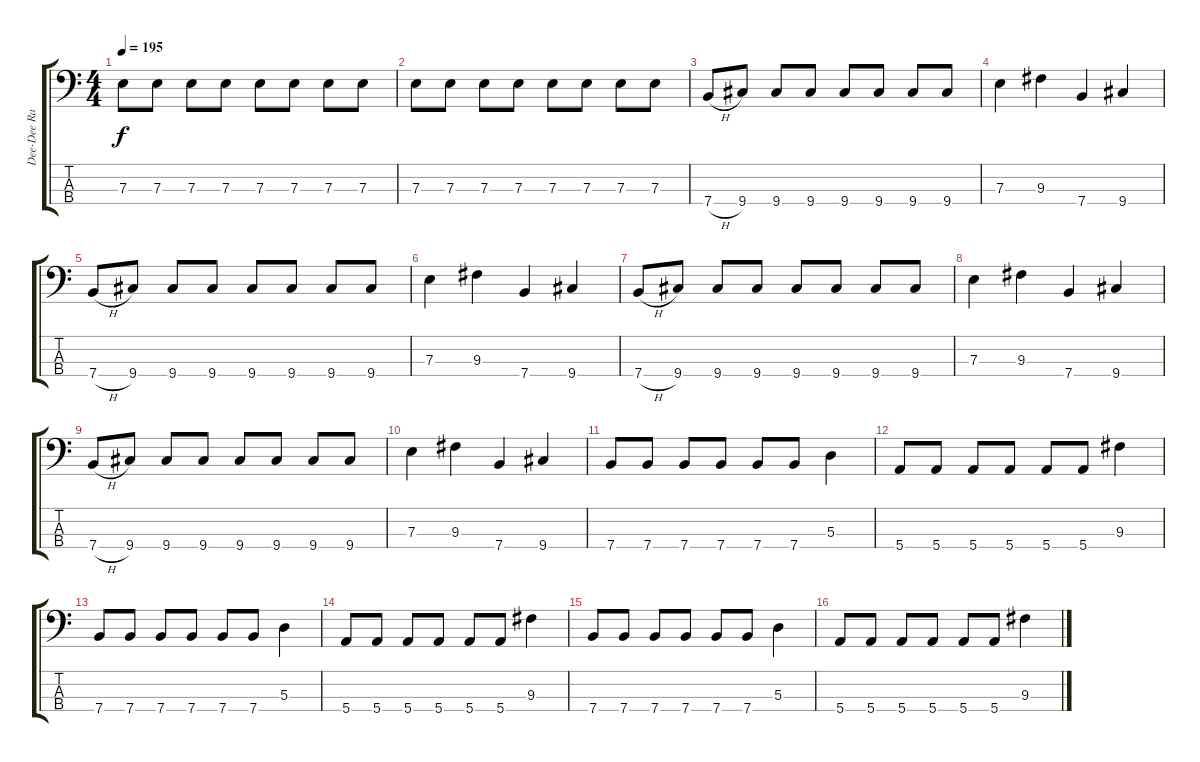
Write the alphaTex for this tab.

\track ("Dee-Dee Ramone" "Dee-Dee Ra") {instrument electricbasspick}
\staff {score tabs}
\tuning (G2 D2 A1 E1) {hide}
\ts (4 4)
\tempo 195
\clef f4
\ks c
7.3.8{dy f} 7.3.8 7.3.8 7.3.8 7.3.8 7.3.8 7.3.8 7.3.8 |
7.3.8 7.3.8 7.3.8 7.3.8 7.3.8 7.3.8 7.3.8 7.3.8 |
7.4{h}.8 9.4.8 9.4.8 9.4.8 9.4.8 9.4.8 9.4.8 9.4.8 |
7.3.4 9.3.4 7.4.4 9.4.4 |
7.4{h}.8 9.4.8 9.4.8 9.4.8 9.4.8 9.4.8 9.4.8 9.4.8 |
7.3.4 9.3.4 7.4.4 9.4.4 |
7.4{h}.8 9.4.8 9.4.8 9.4.8 9.4.8 9.4.8 9.4.8 9.4.8 |
7.3.4 9.3.4 7.4.4 9.4.4 |
7.4{h}.8 9.4.8 9.4.8 9.4.8 9.4.8 9.4.8 9.4.8 9.4.8 |
7.3.4 9.3.4 7.4.4 9.4.4 |
7.4.8 7.4.8 7.4.8 7.4.8 7.4.8 7.4.8 5.3.4 |
5.4.8 5.4.8 5.4.8 5.4.8 5.4.8 5.4.8 9.3.4 |
7.4.8 7.4.8 7.4.8 7.4.8 7.4.8 7.4.8 5.3.4 |
5.4.8 5.4.8 5.4.8 5.4.8 5.4.8 5.4.8 9.3.4 |
7.4.8 7.4.8 7.4.8 7.4.8 7.4.8 7.4.8 5.3.4 |
5.4.8 5.4.8 5.4.8 5.4.8 5.4.8 5.4.8 9.3.4
